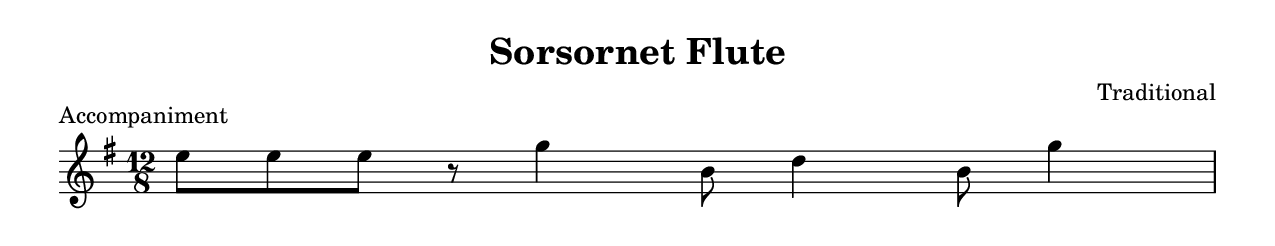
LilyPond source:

\version "2.22.1"

\header {
    title =  "Sorsornet Flute"
    composer = "Traditional"
    piece = "Accompaniment"
    % footer tagline. use ##f to disable, or put text
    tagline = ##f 
    encodingsoftware = Flat
    encodingdate =  "2022-06-11"
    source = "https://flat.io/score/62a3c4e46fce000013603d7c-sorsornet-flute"
}

#(set-global-staff-size 20.0)
#(set-default-paper-size "letter")
\paper {
    %paper-width = 21.59\cm
    %paper-height = 27.94\cm
    top-margin = 1.0\cm
    bottom-margin = 0.68\cm
    left-margin = 1.0\cm
    right-margin = 1.0\cm
    between-system-space = 2.02\cm
    indent = 0\cm
    short-indent = 0\cm
    ragged-right = ##f
    ragged-last = ##f
}

\layout {
    \context { \Score
        autoBeaming = ##f
    }
}
accompaniment =  \relative e'' {
    \clef "treble" 
    \numericTimeSignature \time 12/8 
    \key g \major %\tempo 4=140 
    e8 [ e8 e8 ] r8 g4 b,8 d4 b8 g'4 % \bar "|."
}

% The score definition
\score {
    \new Staff <<
        %\set Staff.instrumentName = "Flute"
        %\set Staff.shortInstrumentName = "Fl."

        \new Voice = "accompaniment" { \accompaniment }
    >>
        
    \layout {}
    % To create MIDI output, uncomment the following line:
    %  \midi {\tempo 4 = 140 }
}

